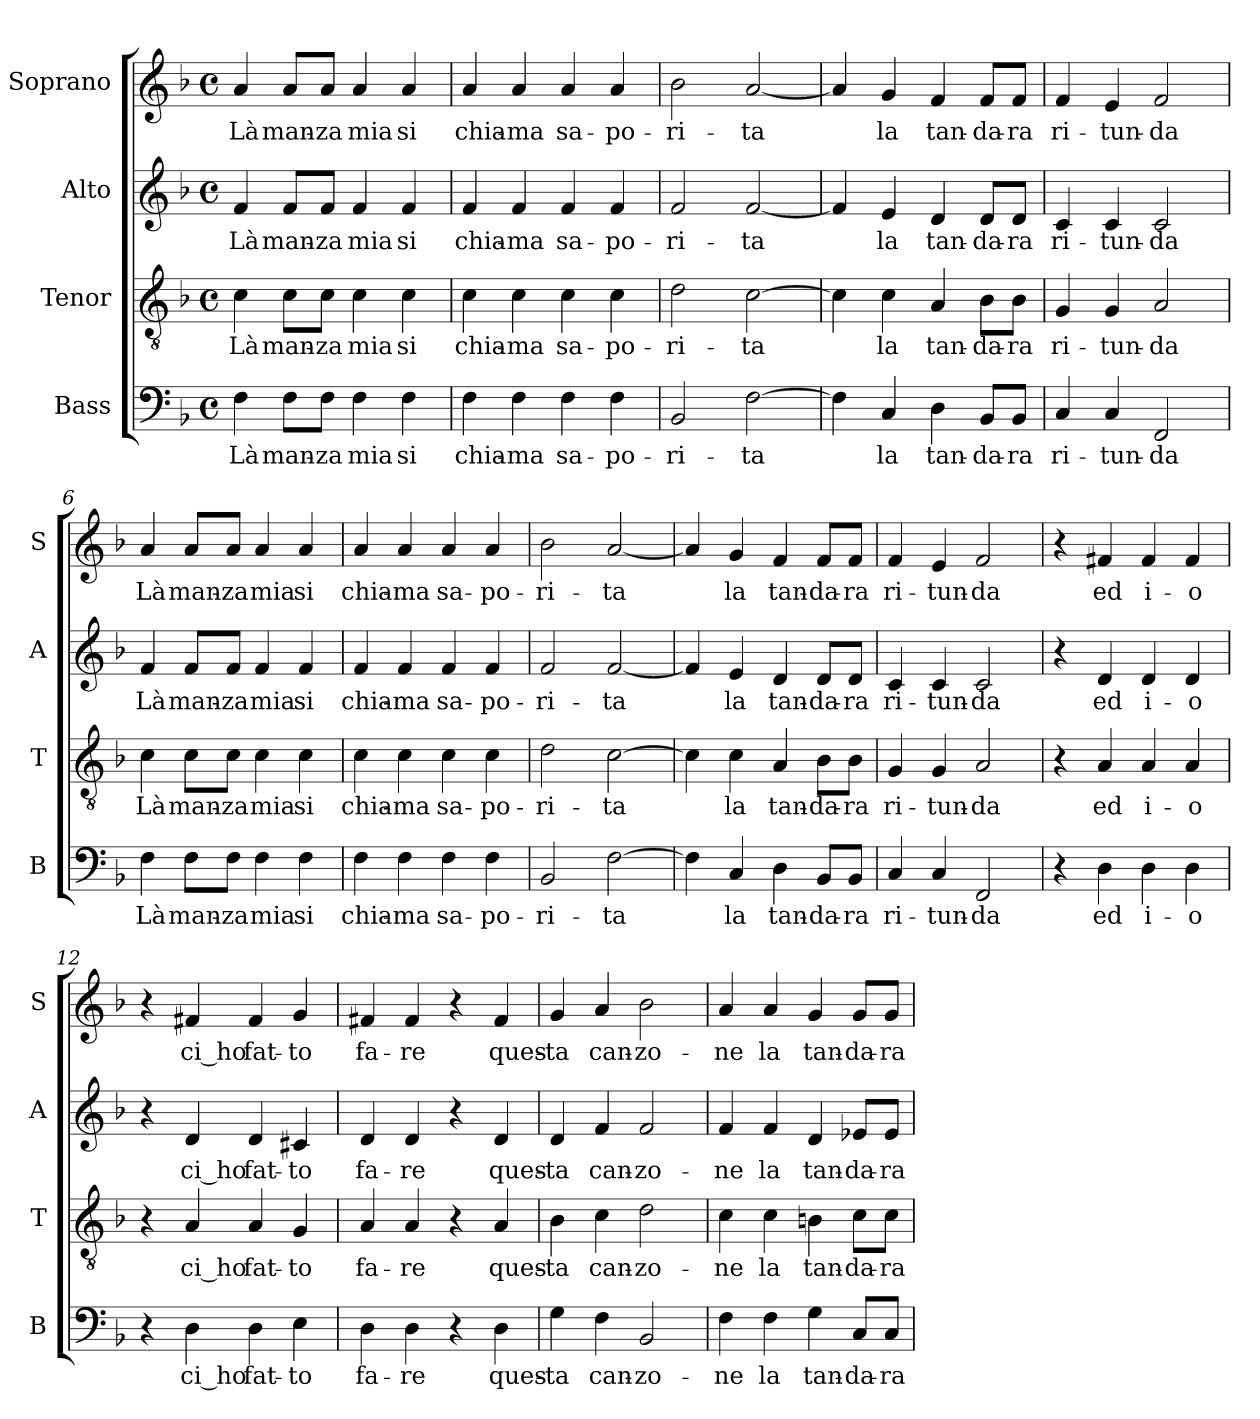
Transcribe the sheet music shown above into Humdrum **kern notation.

**kern	**text	**kern	**text	**kern	**text	**kern	**text
*part4	*part4	*part3	*part3	*part2	*part2	*part1	*part1
*staff4	*staff4	*staff3	*staff3	*staff2	*staff2	*staff1	*staff1
*I"Bass	*	*I"Tenor	*	*I"Alto	*	*I"Soprano	*
*I'B	*	*I'T	*	*I'A	*	*I'S	*
*clefF4	*	*clefGv2	*	*clefG2	*	*clefG2	*
*k[b-]	*	*k[b-]	*	*k[b-]	*	*k[b-]	*
*F:	*	*F:	*	*F:	*	*F:	*
*M4/4	*	*M4/4	*	*M4/4	*	*M4/4	*
*met(c)	*	*met(c)	*	*met(c)	*	*met(c)	*
=1	=1	=1	=1	=1	=1	=1	=1
4F\	Là	4c\	Là	4f/	Là	4a/	Là
8F\L	man-	8c\L	man-	8f/L	man-	8a/L	man-
8F\J	-za	8c\J	-za	8f/J	-za	8a/J	-za
4F\	mia	4c\	mia	4f/	mia	4a/	mia
4F\	si	4c\	si	4f/	si	4a/	si
=2	=2	=2	=2	=2	=2	=2	=2
4F\	chia-	4c\	chia-	4f/	chia-	4a/	chia-
4F\	-ma	4c\	-ma	4f/	-ma	4a/	-ma
4F\	sa-	4c\	sa-	4f/	sa-	4a/	sa-
4F\	-po-	4c\	-po-	4f/	-po-	4a/	-po-
=3	=3	=3	=3	=3	=3	=3	=3
2BB-/	-ri-	2d\	-ri-	2f/	-ri-	2b-\	-ri-
[2F\	-ta	[2c\	-ta	[2f/	-ta	[2a/	-ta
=4	=4	=4	=4	=4	=4	=4	=4
4F\]	.	4c\]	.	4f/]	.	4a/]	.
4C/	la	4c\	la	4e/	la	4g/	la
4D\	tan-	4A/	tan-	4d/	tan-	4f/	tan-
8BB-/L	-da-	8B-\L	-da-	8d/L	-da-	8f/L	-da-
8BB-/J	-ra	8B-\J	-ra	8d/J	-ra	8f/J	-ra
=5	=5	=5	=5	=5	=5	=5	=5
4C/	ri-	4G/	ri-	4c/	ri-	4f/	ri-
4C/	-tun-	4G/	-tun-	4c/	-tun-	4e/	-tun-
2FF/	-da	2A/	-da	2c/	-da	2f/	-da
=6	=6	=6	=6	=6	=6	=6	=6
4F\	Là	4c\	Là	4f/	Là	4a/	Là
8F\L	man-	8c\L	man-	8f/L	man-	8a/L	man-
8F\J	-za	8c\J	-za	8f/J	-za	8a/J	-za
4F\	mia	4c\	mia	4f/	mia	4a/	mia
4F\	si	4c\	si	4f/	si	4a/	si
!!LO:LB:g=z
=7	=7	=7	=7	=7	=7	=7	=7
4F\	chia-	4c\	chia-	4f/	chia-	4a/	chia-
4F\	-ma	4c\	-ma	4f/	-ma	4a/	-ma
4F\	sa-	4c\	sa-	4f/	sa-	4a/	sa-
4F\	-po-	4c\	-po-	4f/	-po-	4a/	-po-
=8	=8	=8	=8	=8	=8	=8	=8
2BB-/	-ri-	2d\	-ri-	2f/	-ri-	2b-\	-ri-
[2F\	-ta	[2c\	-ta	[2f/	-ta	[2a/	-ta
=9	=9	=9	=9	=9	=9	=9	=9
4F\]	.	4c\]	.	4f/]	.	4a/]	.
4C/	la	4c\	la	4e/	la	4g/	la
4D\	tan-	4A/	tan-	4d/	tan-	4f/	tan-
8BB-/L	-da-	8B-\L	-da-	8d/L	-da-	8f/L	-da-
8BB-/J	-ra	8B-\J	-ra	8d/J	-ra	8f/J	-ra
=10	=10	=10	=10	=10	=10	=10	=10
4C/	ri-	4G/	ri-	4c/	ri-	4f/	ri-
4C/	-tun-	4G/	-tun-	4c/	-tun-	4e/	-tun-
2FF/	-da	2A/	-da	2c/	-da	2f/	-da
=11	=11	=11	=11	=11	=11	=11	=11
4r	.	4r	.	4r	.	4r	.
4D\	ed	4A/	ed	4d/	ed	4f#X/	ed
4D\	i-	4A/	i-	4d/	i-	4f#/	i-
4D\	-o	4A/	-o	4d/	-o	4f#/	-o
=12	=12	=12	=12	=12	=12	=12	=12
4r	.	4r	.	4r	.	4r	.
4D\	ci_ho	4A/	ci_ho	4d/	ci_ho	4f#X/	ci_ho
4D\	fat-	4A/	fat-	4d/	fat-	4f#/	fat-
4E\	-to	4G/	-to	4c#X/	-to	4g/	-to
!!LO:PB:g=z
=13	=13	=13	=13	=13	=13	=13	=13
4D\	fa-	4A/	fa-	4d/	fa-	4f#X/	fa-
4D\	-re	4A/	-re	4d/	-re	4f#/	-re
4r	.	4r	.	4r	.	4r	.
4D\	ques-	4A/	ques-	4d/	ques-	4f#/	ques-
=14	=14	=14	=14	=14	=14	=14	=14
4G\	-ta	4B-\	-ta	4d/	-ta	4g/	-ta
4F\	can-	4c\	can-	4f/	can-	4a/	can-
2BB-/	-zo-	2d\	-zo-	2f/	-zo-	2b-\	-zo-
=15	=15	=15	=15	=15	=15	=15	=15
4F\	-ne	4c\	-ne	4f/	-ne	4a/	-ne
4F\	la	4c\	la	4f/	la	4a/	la
4G\	tan-	4Bn\	tan-	4d/	tan-	4g/	tan-
8C/L	-da-	8c\L	-da-	8e-X/L	-da-	8g/L	-da-
8C/J	-ra	8c\J	-ra	8e-/J	-ra	8g/J	-ra
=	=	=	=	=	=	=	=
*-	*-	*-	*-	*-	*-	*-	*-
